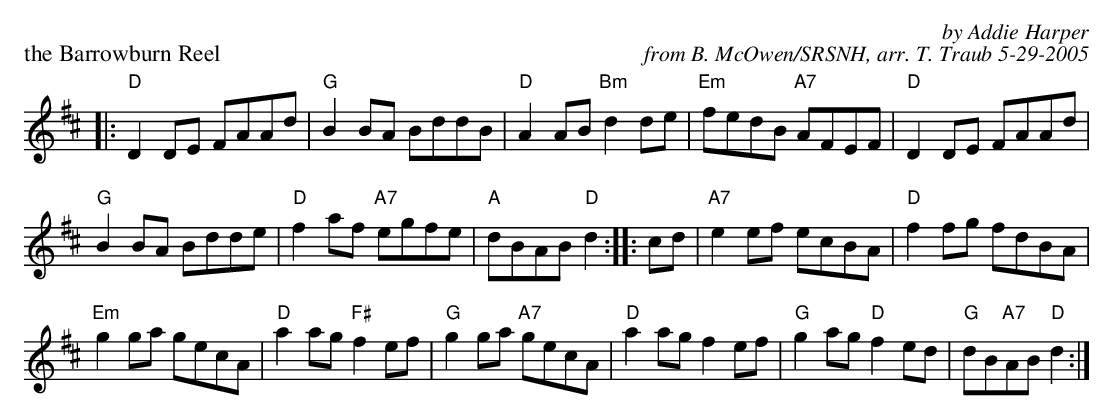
X:1
P: the Barrowburn Reel
C: by Addie Harper
C: from B. McOwen/SRSNH, arr. T. Traub 5-29-2005
L: 1/8
K: D
|:"D"D2DE FAAd|"G"B2BA BddB|"D"A2AB "Bm"d2de |"Em"fedB "A7"AFEF|"D"D2DE FAAd|
"G"B2BA Bdde|"D"f2 af "A7"egfe|"A"dBAB "D"d2 :||: cd|"A7"e2ef ecBA|"D"f2fg fdBA|
"Em"g2ga gecA|"D"a2ag "F#"f2 ef|"G"g2ga "A7"gecA|"D"a2ag f2 ef|"G"g2ag "D"f2ed|"G"dB"A7"AB "D"d2 :|
